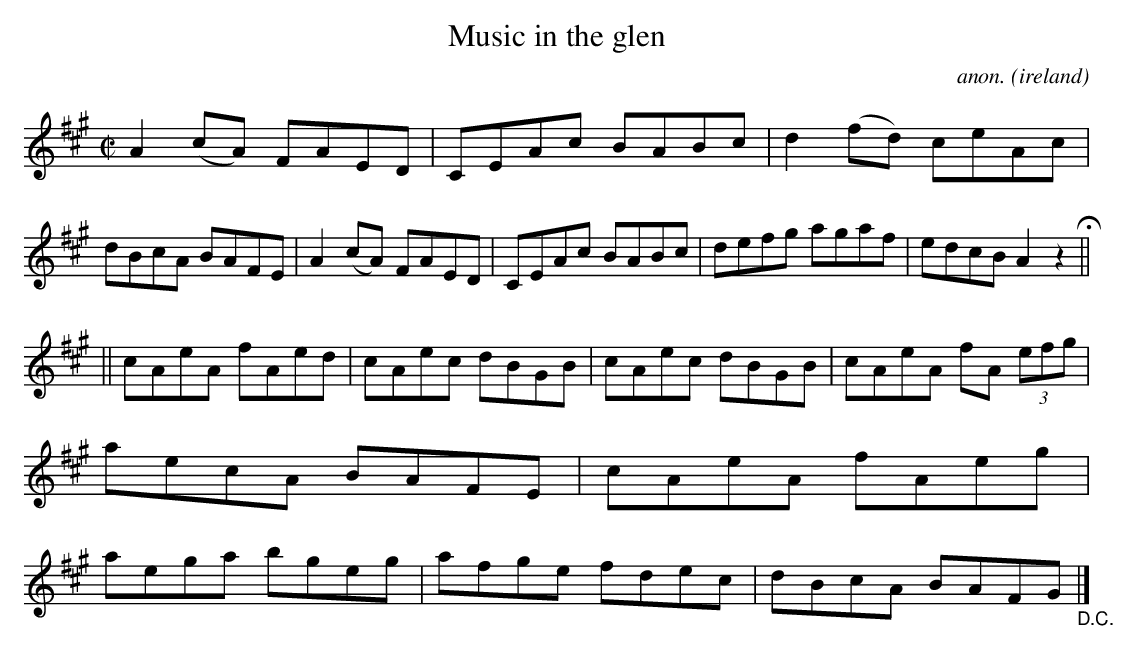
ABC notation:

X:1
T:Music in the glen
O:ireland
C:anon.
M:C|
L:1/8
K:A
A2(cA) FAED|CEAc BABc|d2(fd) ceAc|dBcA BAFE|A2(cA) FAED|CEAc BABc|defg agaf|edcB A2 z2H||
||cAeA fAed|cAec dBGB|cAec dBGB|cAeA fA (3efg|aecA BAFE|cAeA fAeg|aega bgeg|afge fdec|dBcA BAFG"_D.C."|]
